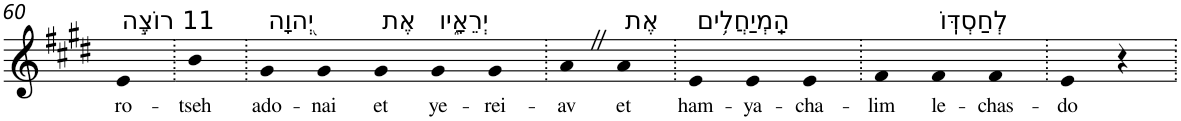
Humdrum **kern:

**kern	**text
*part1	*part1
*staff1	*staff1
*I"Piano	*
*I'Pno	*
!!LO:PB:g=z
*clefG2	*
*k[f#c#g#d#]	*
*E:	*
=60	=60
!LO:TX:a:t=11 רוֹצֶ֣ה	!
!	!LO:LY:b
4e	ro-
=61.	=61.
!	!LO:LY:b
4b	-tseh
=62.	=62.
!LO:TX:a:t=יְ֭הוָה	!
!	!LO:LY:b
4g#	ado-
!	!LO:LY:b
4g#	-nai
!LO:TX:a:t=אֶת	!
!	!LO:LY:b
4g#	et
!LO:TX:a:t=יְרֵאָ֑יו	!
!	!LO:LY:b
4g#	ye-
!	!LO:LY:b
4g#	-rei-
=63.	=63.
!	!LO:LY:b
4aZ	-av
!LO:TX:a:t=אֶת	!
!	!LO:LY:b
4a	et
=64.	=64.
!LO:TX:a:t=הַֽמְיַחֲלִ֥ים	!
!	!LO:LY:b
4e	ham-
!	!LO:LY:b
4e	-ya-
!	!LO:LY:b
4e	-cha-
=65.	=65.
!	!LO:LY:b
4f#	-lim
!LO:TX:a:t=לְחַסְדּֽוֹ	!
!	!LO:LY:b
4f#	le-
!	!LO:LY:b
4f#	-chas-
=66.	=66.
!	!LO:LY:b
4e	-do
4r	.
=.	=.
*-	*-
